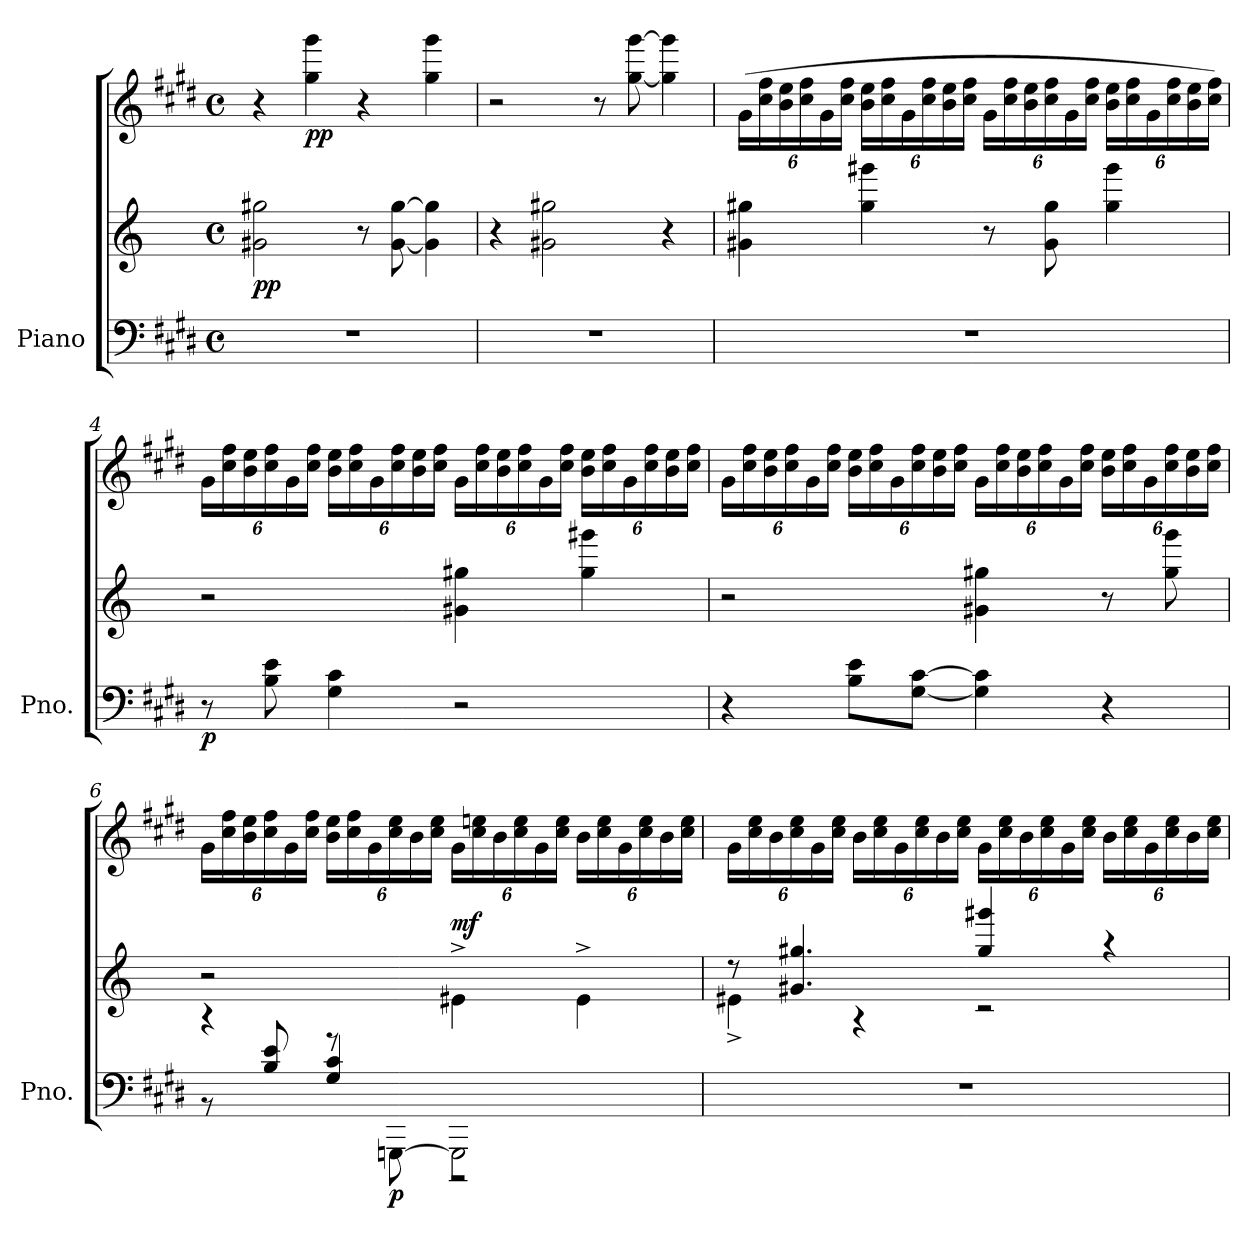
**kern	**kern	**kern	**dynam
*part1	*part1	*part1	*part1
*staff3	*staff2	*staff1	*staff1/2/3
*I"Piano	*	*	*
*I'Pno.	*	*	*
*clefF4	*clefG2	*clefG2	*
*k[f#c#g#d#]	*	*k[f#c#g#d#]	*
*M4/4	*M4/4	*M4/4	*
*met(c)	*met(c)	*met(c)	*
*MM50	*MM50	*MM50	*
=1	=1	=1	=1
!	!	!	!LO:DY:b=2
1r	2g#X\ 2gg#X\	4r	pp
!	!	!	!LO:DY:b
.	.	4gg#\ 4ggg#\	pp
.	8r	4r	.
.	[8g#\ [8gg#\	.	.
.	4g#\] 4gg#\]	4gg#\ 4ggg#\	.
=2	=2	=2	=2
1r	4r	2r	.
.	2g#X\ 2gg#X\	.	.
.	.	8r	.
.	.	[8gg#\ [8ggg#\	.
.	4r	4gg#\] 4ggg#\]	.
=3	=3	=3	=3
*	*	*Xbrackettup	*
1r	4g#X\ 4gg#X\	(>24g#\LL	.
.	.	24cc#\ 24ff#\	.
.	.	24b\ 24ee\	.
.	.	24cc#\ 24ff#\	.
.	.	24g#\	.
.	.	24cc#\ 24ff#\JJ	.
.	4gg#\ 4ggg#X\	24b\ 24ee\LL	.
.	.	24cc#\ 24ff#\	.
.	.	24g#\	.
.	.	24cc#\ 24ff#\	.
.	.	24b\ 24ee\	.
.	.	24cc#\ 24ff#\JJ	.
.	8r	24g#\LL	.
.	.	24cc#\ 24ff#\	.
.	.	24b\ 24ee\	.
.	8g#\ 8gg#\	24cc#\ 24ff#\	.
.	.	24g#\	.
.	.	24cc#\ 24ff#\JJ	.
.	4gg#\ 4ggg#\	24b\ 24ee\LL	.
.	.	24cc#\ 24ff#\	.
.	.	24g#\	.
.	.	24cc#\ 24ff#\	.
.	.	24b\ 24ee\	.
.	.	24cc#\ 24ff#\JJ)	.
!!LO:LB:g=z
=4	=4	=4	=4
!	!	!	!LO:DY:b=3
8r	2r	24g#\LL	p
.	.	24cc#\ 24ff#\	.
.	.	24b\ 24ee\	.
8B\ 8e\	.	24cc#\ 24ff#\	.
.	.	24g#\	.
.	.	24cc#\ 24ff#\JJ	.
4G#\ 4c#\	.	24b\ 24ee\LL	.
.	.	24cc#\ 24ff#\	.
.	.	24g#\	.
.	.	24cc#\ 24ff#\	.
.	.	24b\ 24ee\	.
.	.	24cc#\ 24ff#\JJ	.
2r	4g#X\ 4gg#X\	24g#\LL	.
.	.	24cc#\ 24ff#\	.
.	.	24b\ 24ee\	.
.	.	24cc#\ 24ff#\	.
.	.	24g#\	.
.	.	24cc#\ 24ff#\JJ	.
.	4gg#\ 4ggg#X\	24b\ 24ee\LL	.
.	.	24cc#\ 24ff#\	.
.	.	24g#\	.
.	.	24cc#\ 24ff#\	.
.	.	24b\ 24ee\	.
.	.	24cc#\ 24ff#\JJ	.
=5	=5	=5	=5
4r	2r	24g#\LL	.
.	.	24cc#\ 24ff#\	.
.	.	24b\ 24ee\	.
.	.	24cc#\ 24ff#\	.
.	.	24g#\	.
.	.	24cc#\ 24ff#\JJ	.
8B\ 8e\L	.	24b\ 24ee\LL	.
.	.	24cc#\ 24ff#\	.
.	.	24g#\	.
[8G#\ [8c#\J	.	24cc#\ 24ff#\	.
.	.	24b\ 24ee\	.
.	.	24cc#\ 24ff#\JJ	.
4G#\] 4c#\]	4g#X\ 4gg#X\	24g#\LL	.
.	.	24cc#\ 24ff#\	.
.	.	24b\ 24ee\	.
.	.	24cc#\ 24ff#\	.
.	.	24g#\	.
.	.	24cc#\ 24ff#\JJ	.
4r	8r	24b\ 24ee\LL	.
.	.	24cc#\ 24ff#\	.
.	.	24g#\	.
.	8gg#\ 8ggg\	24cc#\ 24ff#\	.
.	.	24b\ 24ee\	.
.	.	24cc#\ 24ff#\JJ	.
!!LO:LB:g=z
=6	=6	=6	=6
*^	*	*	*
4r	8r	2r	24g#\LL	.
.	.	.	24cc#\ 24ff#\	.
.	.	.	24b\ 24ee\	.
.	8B/ 8e/	.	24cc#\ 24ff#\	.
.	.	.	24g#\	.
.	.	.	24cc#\ 24ff#\JJ	.
8r	4G#/ 4c#/	.	24b\ 24ee\LL	.
.	.	.	24cc#\ 24ff#\	.
.	.	.	24g#\	.
!	!	!	!	!LO:DY:b=3
[8GGGn\	.	.	24cc#\ 24ee\	p
.	.	.	24b\	.
.	.	.	24cc#\ 24ee\JJ	.
!	!	!	!	!LO:DY:a=2
2GGG\]	2r	4e#X^\	24g#\LL	mf
.	.	.	24cc#\ 24eeni\	.
.	.	.	24b\	.
.	.	.	24cc#\ 24ee\	.
.	.	.	24g#\	.
.	.	.	24cc#\ 24ee\JJ	.
.	.	4e#^\	24b\LL	.
.	.	.	24cc#\ 24ee\	.
.	.	.	24g#\	.
.	.	.	24cc#\ 24ee\	.
.	.	.	24b\	.
.	.	.	24cc#\ 24ee\JJ	.
*v	*v	*	*	*
=7	=7	=7	=7
*	*^	*	*
1r	8r	4e#X^\	24g#\LL	.
.	.	.	24cc#\ 24ee\	.
.	.	.	24b\	.
.	4.g#X/ 4.gg#X/	.	24cc#\ 24ee\	.
.	.	.	24g#\	.
.	.	.	24cc#\ 24ee\JJ	.
.	.	4r	24b\LL	.
.	.	.	24cc#\ 24ee\	.
.	.	.	24g#\	.
.	.	.	24cc#\ 24ee\	.
.	.	.	24b\	.
.	.	.	24cc#\ 24ee\JJ	.
.	4gg#/ 4ggg#X/	2r	24g#\LL	.
.	.	.	24cc#\ 24ee\	.
.	.	.	24b\	.
.	.	.	24cc#\ 24ee\	.
.	.	.	24g#\	.
.	.	.	24cc#\ 24ee\JJ	.
.	4r	.	24b\LL	.
.	.	.	24cc#\ 24ee\	.
.	.	.	24g#\	.
.	.	.	24cc#\ 24ee\	.
.	.	.	24b\	.
.	.	.	24cc#\ 24ee\JJ	.
*	*v	*v	*	*
=	=	=	=
*-	*-	*-	*-
